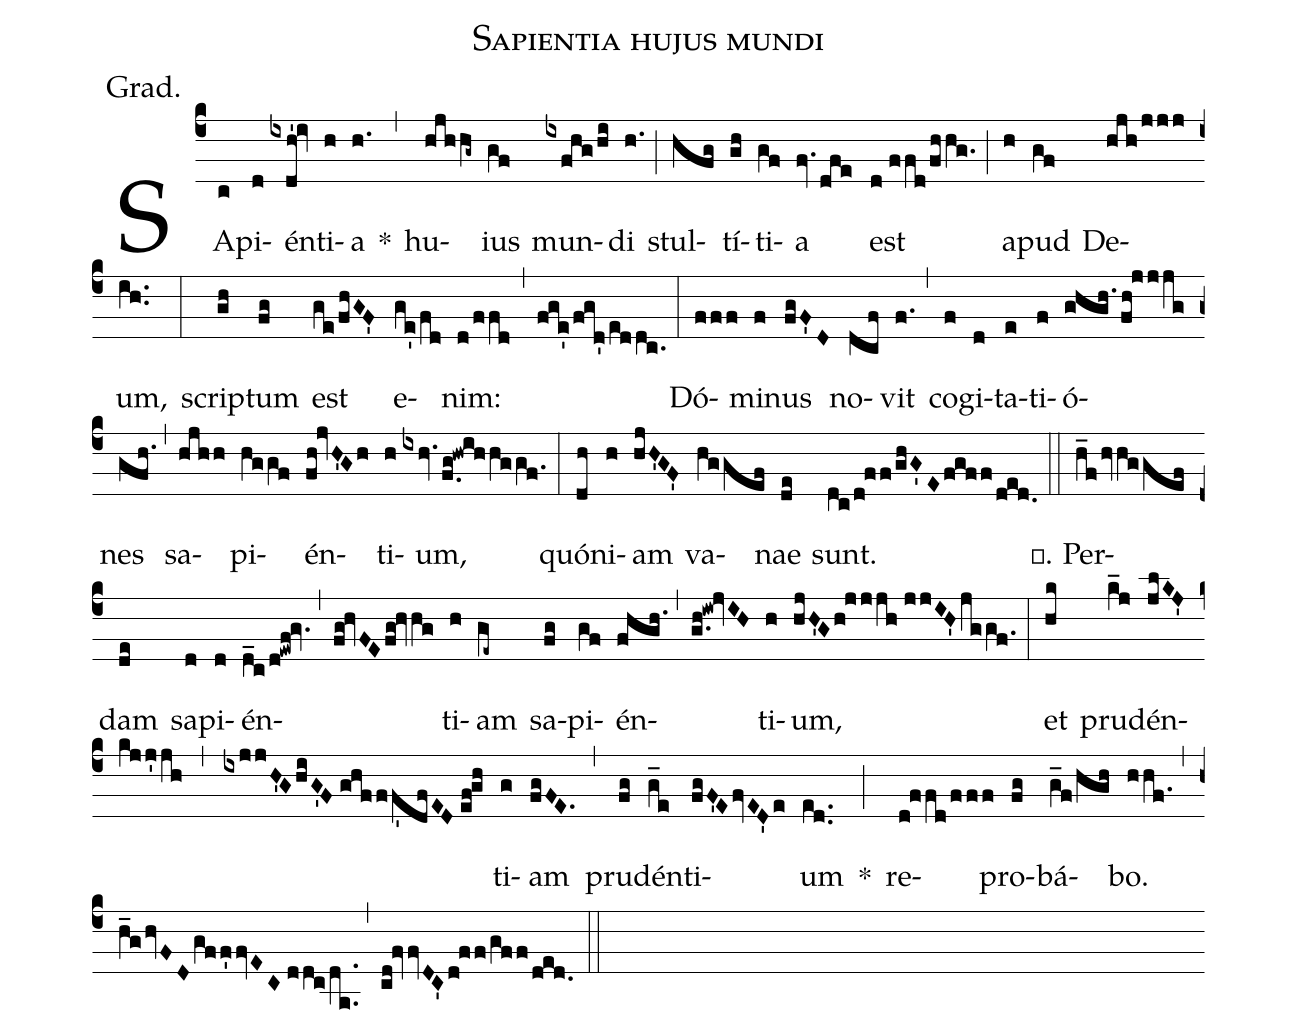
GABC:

name:Sapientia hujus mundi;
annotation:Grad.;
mode:1;
office-part:Gradual;
%%
(c4) SA(c)pi(d)én(ixdh'!iv)ti(h)a(h.) *(,) hu(hjhhg~)ius(gf) mun(ixfhg/hi)di(h.) (;) stul(hfg)tí(gh)ti(gf)a(fv./dfe) est(d//ffd/fhhg.) (;) a(h)pud(gf) De(hjh/jjj)um,(ih..) (:) scrip(gh)tum(fg) est(ge/fhGF') e(ge'/fd)nim:(d/ffd) (,) (fge'/fgd'/eddc.) (:) Dó(fff)mi(f)nus(fgF'D) no(dcf)vit(f.) (,) co(f)gi(d)ta(e)ti(f)ó(ghgh./fh!jjjg)nes(gfh.) (,) sa(hjhh)pi(hggf)én(fh!jvH'Gh)ti(h)um,(ixhv./f.g!hwihhggf.) (:) quó(dh)ni(h)am(hjH'GF') va(hggef)nae(de) sunt.(dc/d!ff/ghG'E/fgff/ded.) (::) ℣. Per(h_f/hvhggef)dam(de) sa(d)pi(d)én(d_c/d!ewf!gv.,fg!hvFE/fg!hvhg)ti(h)am(ge~) sa(fg)pi(gf)én(fhgh.,g.h!iw!jvIH)ti(h)um,(hjH'G/h!jjjh//jjIH'/jggf.) (:) et(hk) pru(k_j)dén(jlKJ'/kjj'jh,ixjjH'G/hiG'F//ghfff'dfED//ef!gh)ti(g)am(fgFE.) (,) pru(fg)dén(g_e)ti(fgF'E/fvED'e)um(ed..) *(;) re(d!ffd/fff)pro(fg)bá(g_f/hgh)bo.(hhf.) (,) (h_g/hvFD/gff'fvEC//ddc/da..) (,) (cd!fvvDC'/d!ff/gff/ded.) (::)
